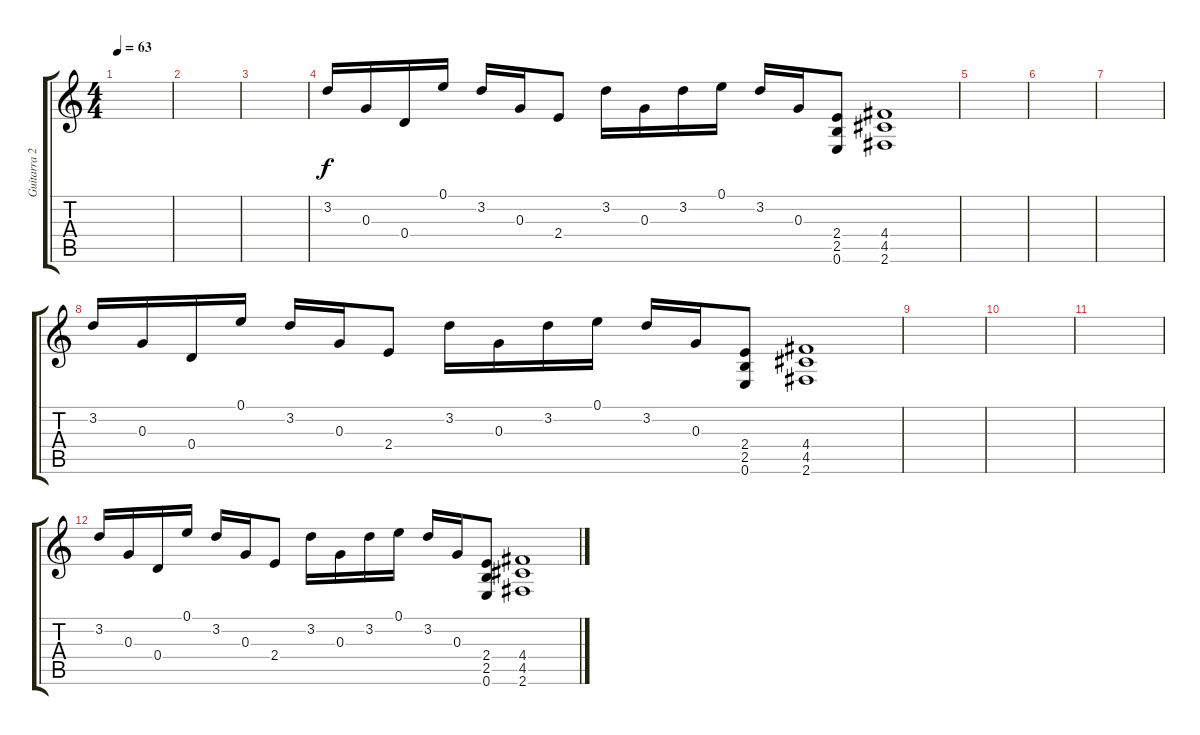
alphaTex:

\track ("Guitarra 2" "Guitarra 2") {instrument distortionguitar}
\staff {score tabs}
\tuning (E4 B3 G3 D3 A2 E2) {hide}
\ts (4 4)
\tempo 63
\clef g2
\ks c
|
|
|
3.2.16 0.3.16 0.4.16 0.1.16 3.2.16 0.3.16 2.4.8 3.2.16 0.3.16 3.2.16 0.1.16 3.2.16 0.3.16 (2.4 2.5 0.6).8 (4.4 4.5 2.6).1 |
|
|
|
3.2.16 0.3.16 0.4.16 0.1.16 3.2.16 0.3.16 2.4.8 3.2.16 0.3.16 3.2.16 0.1.16 3.2.16 0.3.16 (2.4 2.5 0.6).8 (4.4 4.5 2.6).1 |
|
|
|
3.2.16 0.3.16 0.4.16 0.1.16 3.2.16 0.3.16 2.4.8 3.2.16 0.3.16 3.2.16 0.1.16 3.2.16 0.3.16 (2.4 2.5 0.6).8 (4.4 4.5 2.6).1
